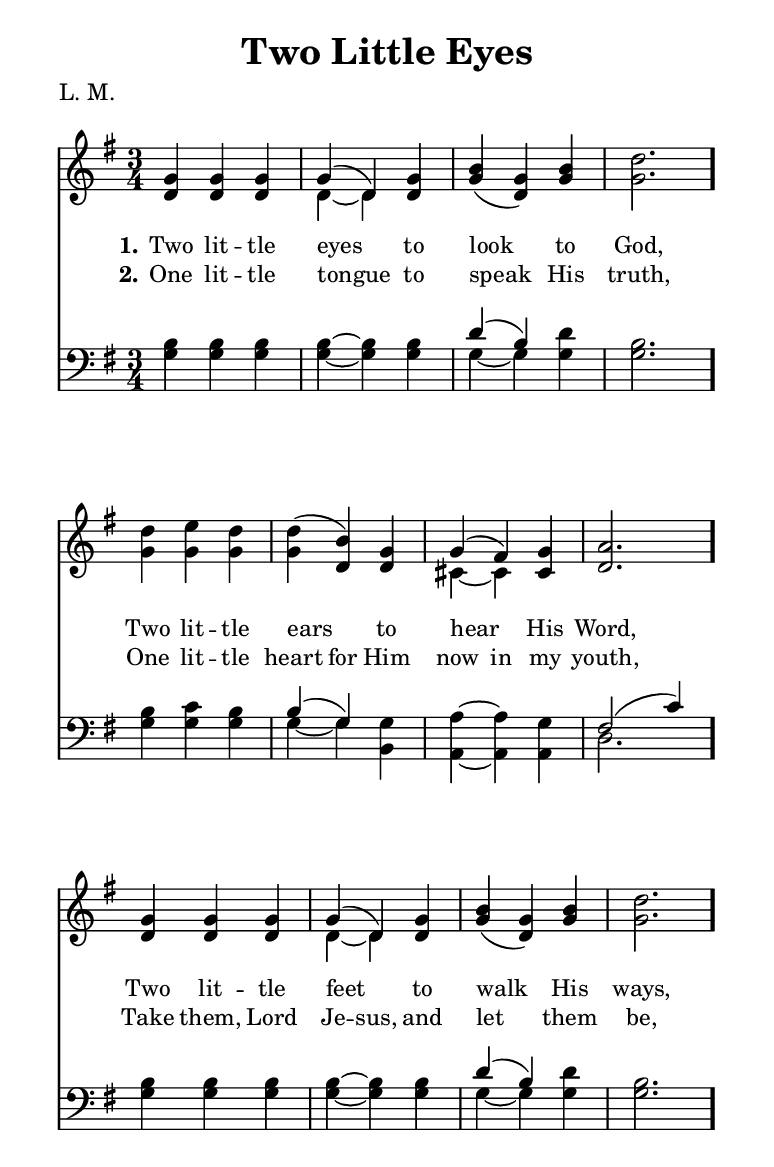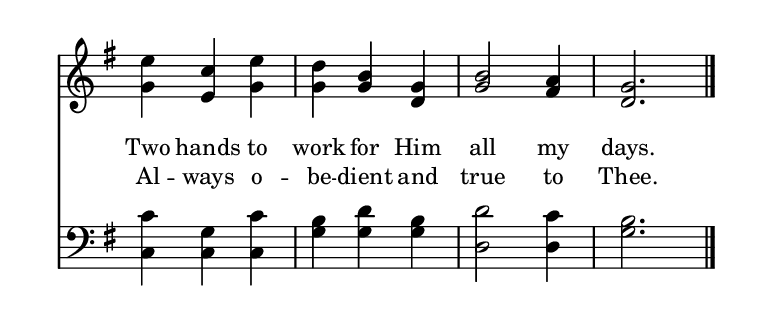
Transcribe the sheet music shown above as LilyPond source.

\include "common/global.ily"
\paper {
  \include "common/paper.ily"
  ragged-last-bottom = ##t
  system-count = #(cond (is-eogsized 3) (#t #f))
}

\header{
  hymnnumber = "362"
  title = "Two Little Eyes"
  tunename = ""
  meter = "L. M."
  poet = ""
  composer = ""
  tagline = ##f
}

global = {
  \include "common/overrides.ily"
  \override Staff.TimeSignature.style = #'numbered
  \time 3/4
  \override Score.MetronomeMark.transparent = ##t % hide all fermata changes too
  \tempo 4=140
  \key g \major
  \autoBeamOff
}

notesSoprano = {
\global
\relative c'' {

  g4 g g | g( d) g | b( g) b | d2. |
  d4 e d | d( b) g | g( fis) g | a2. |
  g4 g g | g( d) g | b( g) b | d2. |
  e4 c e | d b g | b2 a4 | g2. |

  \bar "|."

}
}

notesAlto = {
\global
\relative e' {

  d4 d d | d ~ d d | g( d) g | g2. |
  g4 g g | g( d) d | cis ~ cis cis | d2. |
  d4 d d | d ~ d d | g( d) g | g2. |
  g4 e g | g g d | g2 fis4 | d2. |

}
}

notesTenor = {
\global
\relative a {

  b4 b b | b ~ b b | d( b) d | b2. |
  b4 c b | b( g) g | a ~ a g | fis2( c'4) |
  b4 b b | b ~ b b | d( b) d | b2. |
  c4 g c | b d b | d2 c4 | b2. |

}
}

notesBass = {
\global
\relative f {

  g4 g g | g ~ g g | g ~ g g | g2. |
  g4 g g | g ~ g b, | a ~ a a | d2. |
  g4 g g | g ~ g g | g ~ g g | g2. |
  c,4 c c | g' g g | d2 d4 | g2. |

}
}

wordsA = \lyricmode {
\set stanza = "1."

Two lit -- tle eyes to look to God, \bar "."
Two lit -- tle ears to hear His Word, \bar "."
Two lit -- tle feet to walk His ways, \bar "."
Two hands to work for Him all my days. \bar "."

}

wordsB = \lyricmode {
\set stanza = "2."

One lit -- tle tongue to speak His truth,
One lit -- tle { \mon } heart for Him now in { \moff } my youth,
Take them, Lord { \mon } Je -- sus, { \moff } and let them be,
Al -- ways o -- be -- dient and true to Thee.

}

\score {
  \context ChoirStaff <<
    \context Staff = upper <<
      \set Staff.autoBeaming = ##f
      \set ChoirStaff.systemStartDelimiter = #'SystemStartBar
      \set ChoirStaff.printPartCombineTexts = ##f
      \partcombine #'(2 . 9) \notesSoprano \notesAlto
      \context NullVoice = sopranos { \voiceOne << \notesSoprano >> }
      \context NullVoice = altos { \voiceTwo << \notesAlto >> }
      \context Lyrics = one \lyricsto sopranos \wordsA
      \context Lyrics = two \lyricsto sopranos \wordsB
    >>
    \context Staff = men <<
      \set Staff.autoBeaming = ##f
      \clef bass
      \set ChoirStaff.printPartCombineTexts = ##f
      \partcombine #'(2 . 9) \notesTenor \notesBass
      \context NullVoice = tenors { \voiceOne << \notesTenor >> }
      \context NullVoice = basses { \voiceTwo << \notesBass >> }
    >>
  >>
  \layout {
    \include "common/layout.ily"
  }
  \midi{
    \include "common/midi.ily"
  }
}

\version "2.19.49"  % necessary for upgrading to future LilyPond versions.

% vi:set et ts=2 sw=2 ai nocindent syntax=lilypond:
